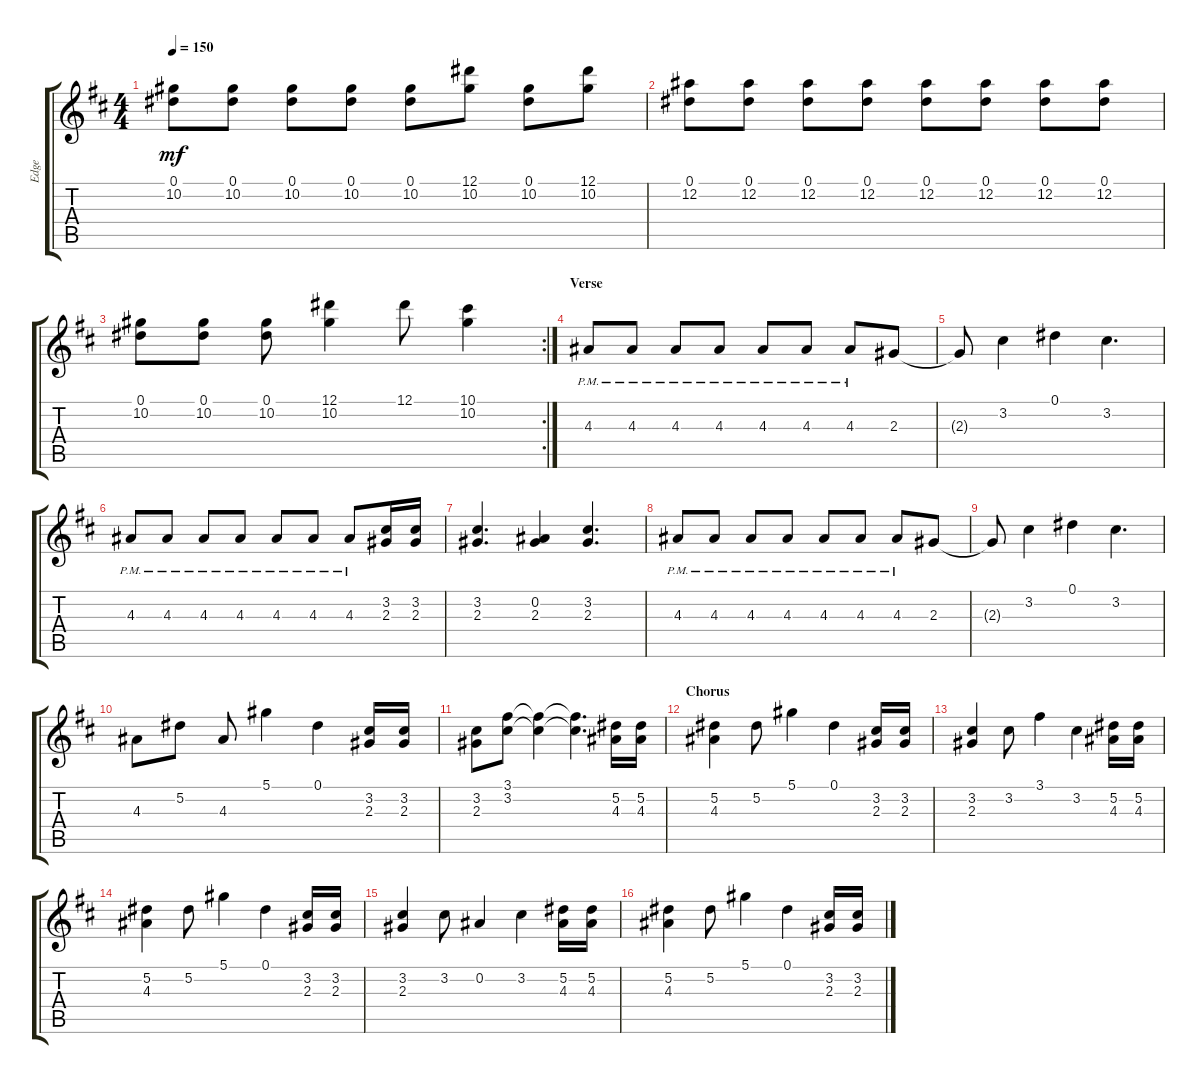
\track ("Edge" "Edge") {instrument overdrivenguitar}
\staff {score tabs}
\tuning (Eb4 Bb3 Gb3 Db3 Ab2 Eb2) {hide}
\ts (4 4)
\tempo 150
\clef g2
\ks d
(0.1 10.2).8{dy mf} (0.1 10.2).8 (0.1 10.2).8 (0.1 10.2).8 (0.1 10.2).8 (12.1 10.2).8 (0.1 10.2).8 (12.1 10.2).8 |
(0.1 12.2).8 (0.1 12.2).8 (0.1 12.2).8 (0.1 12.2).8 (0.1 12.2).8 (0.1 12.2).8 (0.1 12.2).8 (0.1 12.2).8 |
\rc 2
(0.1 10.2).8 (0.1 10.2).8 (0.1 10.2).8 (12.1 10.2).4 12.1.8 (10.1 10.2).4 |
\section ("" "Verse")
4.3{pm}.8 4.3{pm}.8 4.3{pm}.8 4.3{pm}.8 4.3{pm}.8 4.3{pm}.8 4.3{pm}.8 2.3.8 |
2.3{t}.8 3.2.4 0.1.4 3.2.4{d} |
4.3{pm}.8 4.3{pm}.8 4.3{pm}.8 4.3{pm}.8 4.3{pm}.8 4.3{pm}.8 4.3{pm}.8 (3.2 2.3).16 (3.2 2.3).16 |
(3.2 2.3).4{d} (0.2 2.3).4 (3.2 2.3).4{d} |
4.3{pm}.8 4.3{pm}.8 4.3{pm}.8 4.3{pm}.8 4.3{pm}.8 4.3{pm}.8 4.3{pm}.8 2.3.8 |
2.3{t}.8 3.2.4 0.1.4 3.2.4{d} |
4.3.8 5.2.8 4.3.8 5.1.4 0.1.4 (3.2 2.3).16 (3.2 2.3).16 |
(3.2 2.3).8 (3.1 3.2).8 (3.1{t} 3.2{t}).4 (3.1{t} 3.2{t}).4{d} (5.2 4.3).16 (5.2 4.3).16 |
\section ("" "Chorus")
(5.2 4.3).4 5.2.8 5.1.4 0.1.4 (3.2 2.3).16 (3.2 2.3).16 |
(3.2 2.3).4 3.2.8 3.1.4 3.2.4 (5.2 4.3).16 (5.2 4.3).16 |
(5.2 4.3).4 5.2.8 5.1.4 0.1.4 (3.2 2.3).16 (3.2 2.3).16 |
(3.2 2.3).4 3.2.8 0.2.4 3.2.4 (5.2 4.3).16 (5.2 4.3).16 |
(5.2 4.3).4 5.2.8 5.1.4 0.1.4 (3.2 2.3).16 (3.2 2.3).16
